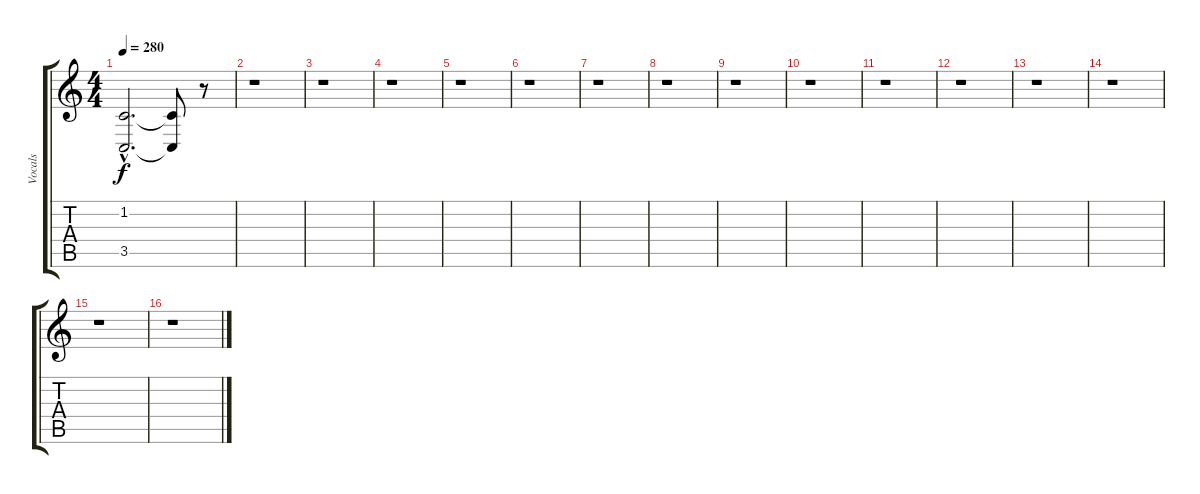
\track ("Vocals" "Vocals") {instrument altosax}
\staff {score tabs}
\tuning (E4 B3 G3 D3 A2 E2) {hide}
\ts (4 4)
\tempo 280
\clef g2
\ks c
(1.2{hac t} 3.5{hac t}).2{d dy f} (1.2{t} 3.5{t}).8 r.8 |
r.1 |
r.1 |
r.1 |
r.1 |
r.1 |
r.1 |
r.1 |
r.1 |
r.1 |
r.1 |
r.1 |
r.1 |
r.1 |
r.1 |
r.1
